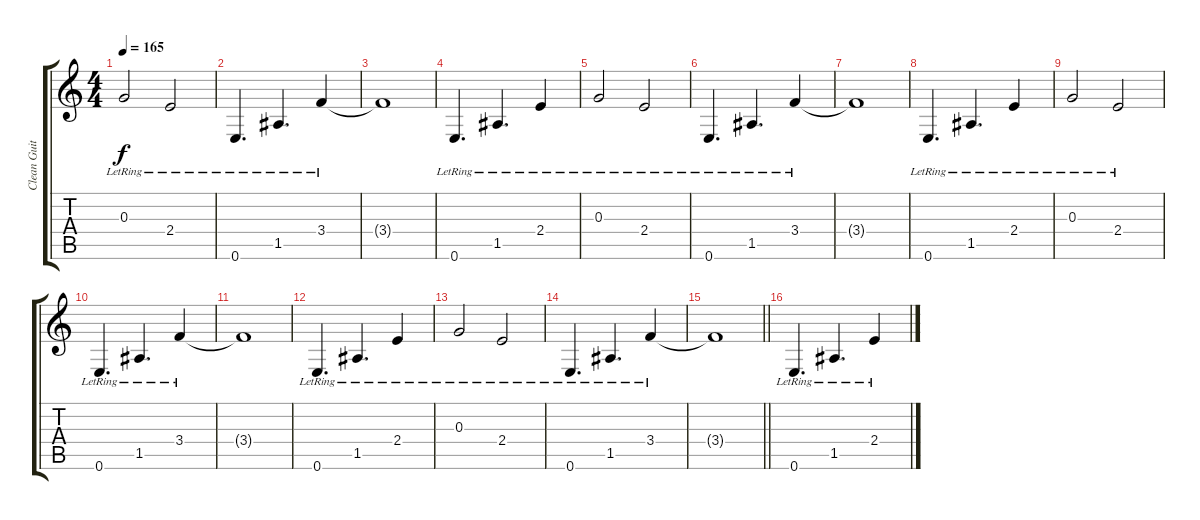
\track ("Clean Guitar 1" "Clean Guit") {instrument electricguitarjazz}
\staff {score tabs}
\tuning (E4 B3 G3 D3 A2 E2) {hide}
\ts (4 4)
\tempo 165
\clef g2
\ks c
0.3{lr}.2{dy f} 2.4{lr}.2 |
0.6{lr}.4{d} 1.5{lr}.4{d} 3.4{lr}.4 |
3.4{t}.1 |
0.6{lr}.4{d} 1.5{lr}.4{d} 2.4{lr}.4 |
0.3{lr}.2 2.4{lr}.2 |
0.6{lr}.4{d} 1.5{lr}.4{d} 3.4{lr}.4 |
3.4{t}.1 |
0.6{lr}.4{d} 1.5{lr}.4{d} 2.4{lr}.4 |
0.3{lr}.2 2.4{lr}.2 |
0.6{lr}.4{d} 1.5{lr}.4{d} 3.4{lr}.4 |
3.4{t}.1 |
0.6{lr}.4{d} 1.5{lr}.4{d} 2.4{lr}.4 |
0.3{lr}.2 2.4{lr}.2 |
0.6{lr}.4{d} 1.5{lr}.4{d} 3.4{lr}.4 |
\barLineRight lightlight
3.4{t}.1 |
\section ("" "")
0.6{lr}.4{d} 1.5{lr}.4{d} 2.4{lr}.4
